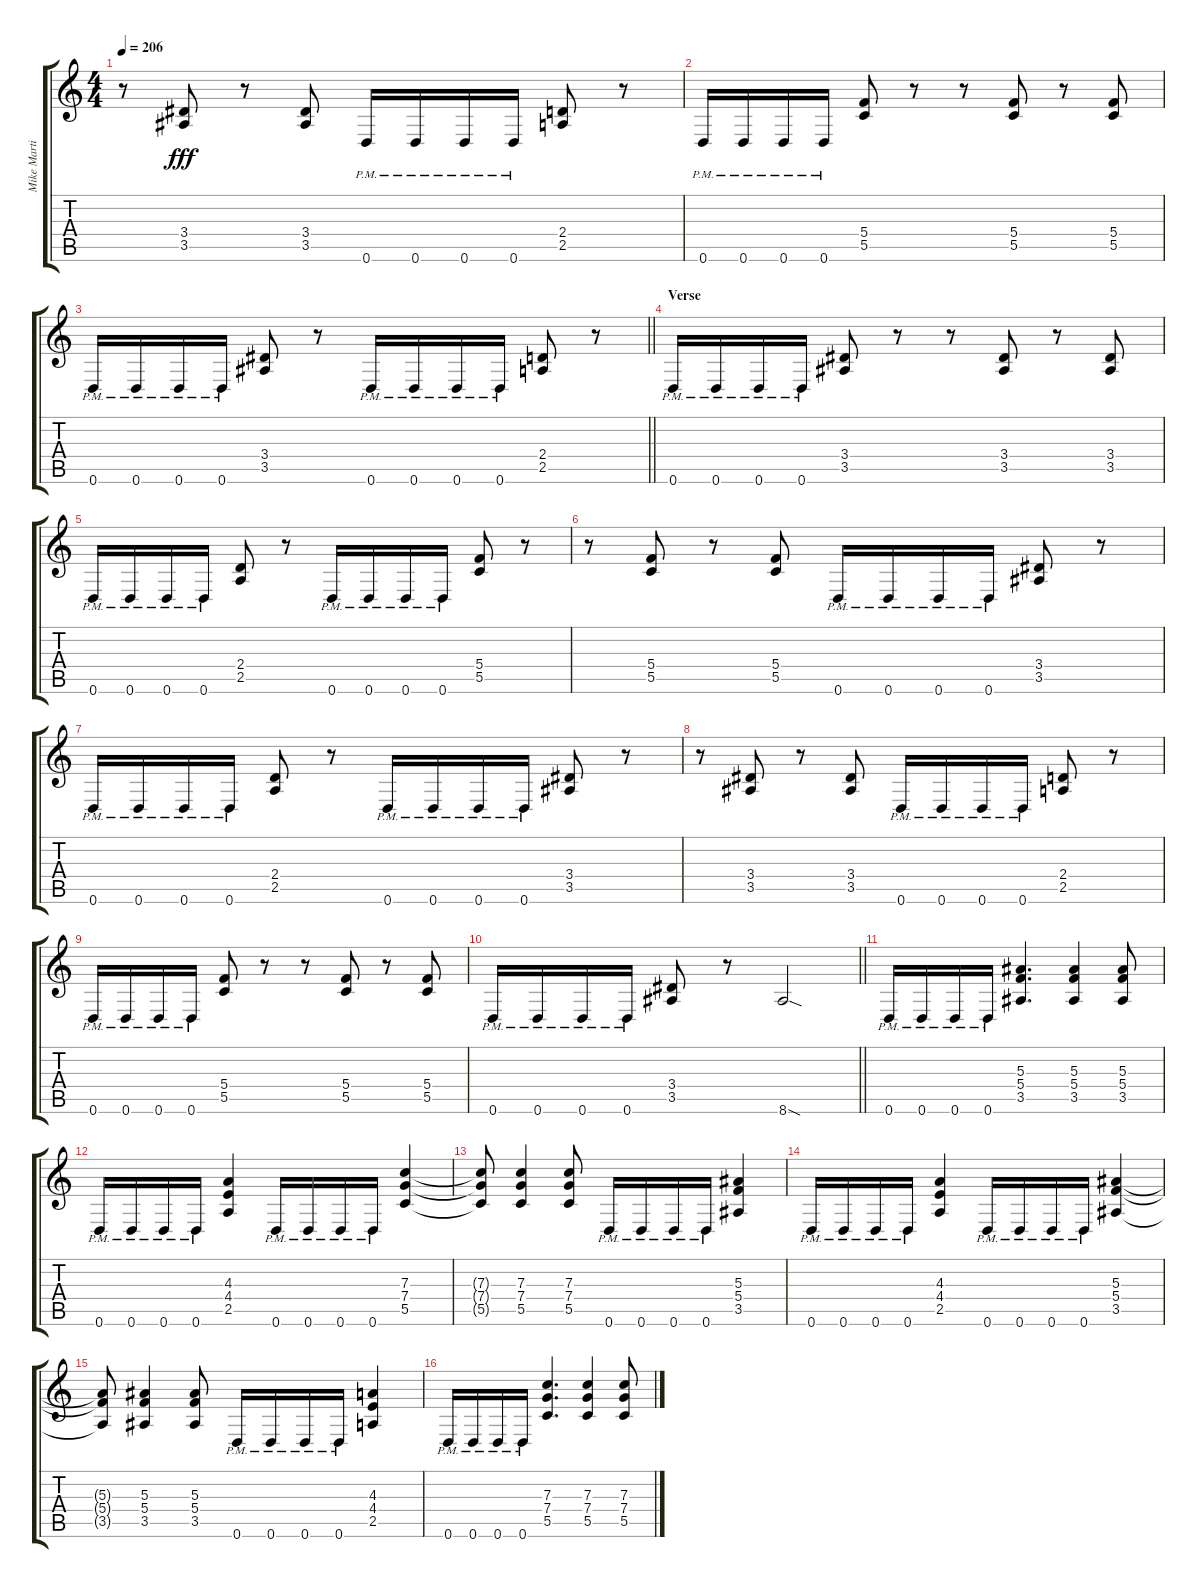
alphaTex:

\track ("Mike Martin" "Mike Marti") {instrument distortionguitar}
\staff {score tabs}
\tuning (D4 A3 F3 C3 G2 D2) {hide}
\ts (4 4)
\tempo 206
\clef g2
\ks c
r.8{dy fff} (3.4 3.5).8 r.8 (3.4 3.5).8 0.6{pm}.16 0.6{pm}.16 0.6{pm}.16 0.6{pm}.16 (2.4 2.5).8 r.8 |
0.6{pm}.16 0.6{pm}.16 0.6{pm}.16 0.6{pm}.16 (5.4 5.5).8 r.8 r.8 (5.4 5.5).8 r.8 (5.4 5.5).8 |
\barLineRight lightlight
0.6{pm}.16 0.6{pm}.16 0.6{pm}.16 0.6{pm}.16 (3.4 3.5).8 r.8 0.6{pm}.16 0.6{pm}.16 0.6{pm}.16 0.6{pm}.16 (2.4 2.5).8 r.8 |
\section ("" "Verse")
0.6{pm}.16 0.6{pm}.16 0.6{pm}.16 0.6{pm}.16 (3.4 3.5).8 r.8 r.8 (3.4 3.5).8 r.8 (3.4 3.5).8 |
0.6{pm}.16 0.6{pm}.16 0.6{pm}.16 0.6{pm}.16 (2.4 2.5).8 r.8 0.6{pm}.16 0.6{pm}.16 0.6{pm}.16 0.6{pm}.16 (5.4 5.5).8 r.8 |
r.8 (5.4 5.5).8 r.8 (5.4 5.5).8 0.6{pm}.16 0.6{pm}.16 0.6{pm}.16 0.6{pm}.16 (3.4 3.5).8 r.8 |
0.6{pm}.16 0.6{pm}.16 0.6{pm}.16 0.6{pm}.16 (2.4 2.5).8 r.8 0.6{pm}.16 0.6{pm}.16 0.6{pm}.16 0.6{pm}.16 (3.4 3.5).8 r.8 |
r.8 (3.4 3.5).8 r.8 (3.4 3.5).8 0.6{pm}.16 0.6{pm}.16 0.6{pm}.16 0.6{pm}.16 (2.4 2.5).8 r.8 |
0.6{pm}.16 0.6{pm}.16 0.6{pm}.16 0.6{pm}.16 (5.4 5.5).8 r.8 r.8 (5.4 5.5).8 r.8 (5.4 5.5).8 |
\barLineRight lightlight
0.6{pm}.16 0.6{pm}.16 0.6{pm}.16 0.6{pm}.16 (3.4 3.5).8 r.8 8.6{sod}.2 |
0.6{pm}.16 0.6{pm}.16 0.6{pm}.16 0.6{pm}.16 (5.3 5.4 3.5).4{d} (5.3 5.4 3.5).4 (5.3 5.4 3.5).8 |
0.6{pm}.16 0.6{pm}.16 0.6{pm}.16 0.6{pm}.16 (4.3 4.4 2.5).4 0.6{pm}.16 0.6{pm}.16 0.6{pm}.16 0.6{pm}.16 (7.3 7.4 5.5).4 |
(7.3{t} 7.4{t} 5.5{t}).8 (7.3 7.4 5.5).4 (7.3 7.4 5.5).8 0.6{pm}.16 0.6{pm}.16 0.6{pm}.16 0.6{pm}.16 (5.3 5.4 3.5).4 |
0.6{pm}.16 0.6{pm}.16 0.6{pm}.16 0.6{pm}.16 (4.3 4.4 2.5).4 0.6{pm}.16 0.6{pm}.16 0.6{pm}.16 0.6{pm}.16 (5.3 5.4 3.5).4 |
(5.3{t} 5.4{t} 3.5{t}).8 (5.3 5.4 3.5).4 (5.3 5.4 3.5).8 0.6{pm}.16 0.6{pm}.16 0.6{pm}.16 0.6{pm}.16 (4.3 4.4 2.5).4 |
0.6{pm}.16 0.6{pm}.16 0.6{pm}.16 0.6{pm}.16 (7.3 7.4 5.5).4{d} (7.3 7.4 5.5).4 (7.3 7.4 5.5).8
